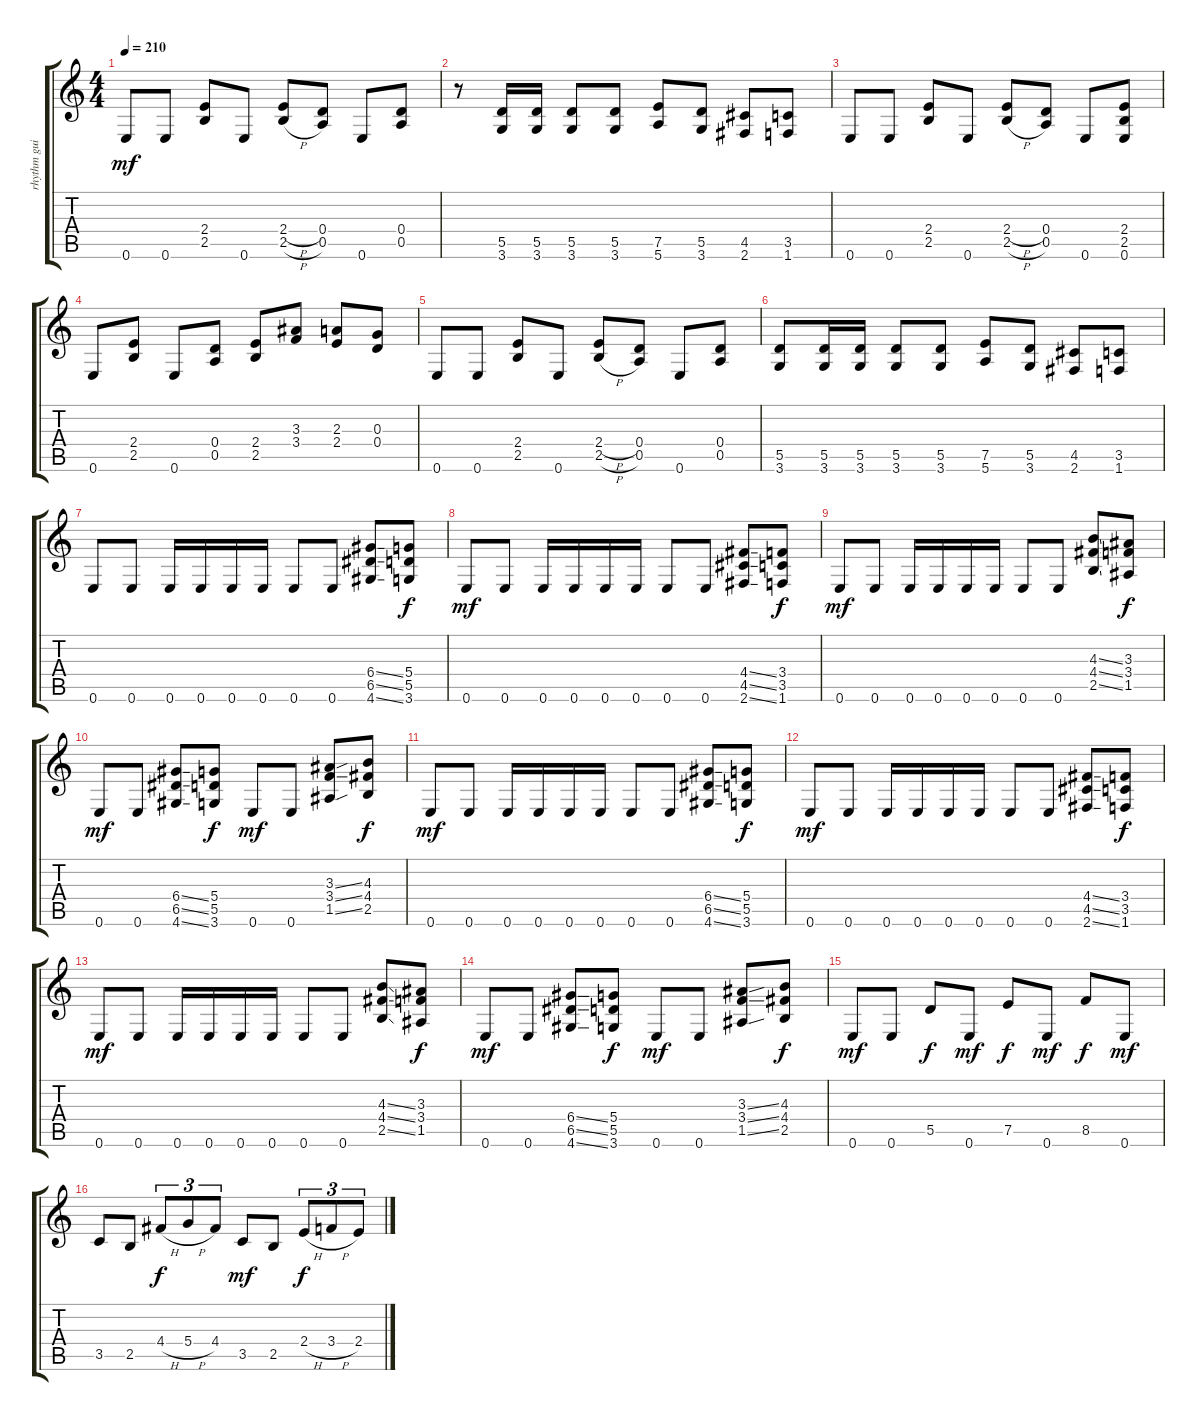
\track ("rhythm guitar I" "rhythm gui") {instrument distortionguitar}
\staff {score tabs}
\tuning (E4 B3 G3 D3 A2 E2) {hide}
\ts (4 4)
\tempo 210
\clef g2
\ks c
0.6.8{dy mf} 0.6.8 (2.4 2.5).8 0.6.8 (2.4{h} 2.5{h}).8 (0.4 0.5).8 0.6.8 (0.4 0.5).8 |
r.8 (5.5 3.6).16 (5.5 3.6).16 (5.5 3.6).8 (5.5 3.6).8 (7.5 5.6).8 (5.5 3.6).8 (4.5 2.6).8 (3.5 1.6).8 |
0.6.8 0.6.8 (2.4 2.5).8 0.6.8 (2.4{h} 2.5{h}).8 (0.4 0.5).8 0.6.8 (2.4 2.5 0.6).8 |
0.6.8 (2.4 2.5).8 0.6.8 (0.4 0.5).8 (2.4 2.5).8 (3.3 3.4).8 (2.3 2.4).8 (0.3 0.4).8 |
0.6.8 0.6.8 (2.4 2.5).8 0.6.8 (2.4{h} 2.5{h}).8 (0.4 0.5).8 0.6.8 (0.4 0.5).8 |
(5.5 3.6).8 (5.5 3.6).16 (5.5 3.6).16 (5.5 3.6).8 (5.5 3.6).8 (7.5 5.6).8 (5.5 3.6).8 (4.5 2.6).8 (3.5 1.6).8 |
0.6.8 0.6.8 0.6.16 0.6.16 0.6.16 0.6.16 0.6.8 0.6.8 (6.4{ss} 6.5{ss} 4.6{ss}).8 (5.4 5.5 3.6).8{dy f} |
0.6.8{dy mf} 0.6.8 0.6.16 0.6.16 0.6.16 0.6.16 0.6.8 0.6.8 (4.4{ss} 4.5{ss} 2.6{ss}).8 (3.4 3.5 1.6).8{dy f} |
0.6.8{dy mf} 0.6.8 0.6.16 0.6.16 0.6.16 0.6.16 0.6.8 0.6.8 (4.3{ss} 4.4{ss} 2.5{ss}).8 (3.3 3.4 1.5).8{dy f} |
0.6.8{dy mf} 0.6.8 (6.4{ss} 6.5{ss} 4.6{ss}).8 (5.4 5.5 3.6).8{dy f} 0.6.8{dy mf} 0.6.8 (3.3{ss} 3.4{ss} 1.5{ss}).8 (4.3 4.4 2.5).8{dy f} |
0.6.8{dy mf} 0.6.8 0.6.16 0.6.16 0.6.16 0.6.16 0.6.8 0.6.8 (6.4{ss} 6.5{ss} 4.6{ss}).8 (5.4 5.5 3.6).8{dy f} |
0.6.8{dy mf} 0.6.8 0.6.16 0.6.16 0.6.16 0.6.16 0.6.8 0.6.8 (4.4{ss} 4.5{ss} 2.6{ss}).8 (3.4 3.5 1.6).8{dy f} |
0.6.8{dy mf} 0.6.8 0.6.16 0.6.16 0.6.16 0.6.16 0.6.8 0.6.8 (4.3{ss} 4.4{ss} 2.5{ss}).8 (3.3 3.4 1.5).8{dy f} |
0.6.8{dy mf} 0.6.8 (6.4{ss} 6.5{ss} 4.6{ss}).8 (5.4 5.5 3.6).8{dy f} 0.6.8{dy mf} 0.6.8 (3.3{ss} 3.4{ss} 1.5{ss}).8 (4.3 4.4 2.5).8{dy f} |
0.6.8{dy mf} 0.6.8 5.5.8{dy f} 0.6.8{dy mf} 7.5.8{dy f} 0.6.8{dy mf} 8.5.8{dy f} 0.6.8{dy mf} |
3.5.8 2.5.8 4.4{h}.8{tu (3 2) dy f} 5.4{h}.8{tu (3 2)} 4.4.8{tu (3 2)} 3.5.8{dy mf} 2.5.8 2.4{h}.8{tu (3 2) dy f} 3.4{h}.8{tu (3 2)} 2.4.8{tu (3 2)}
